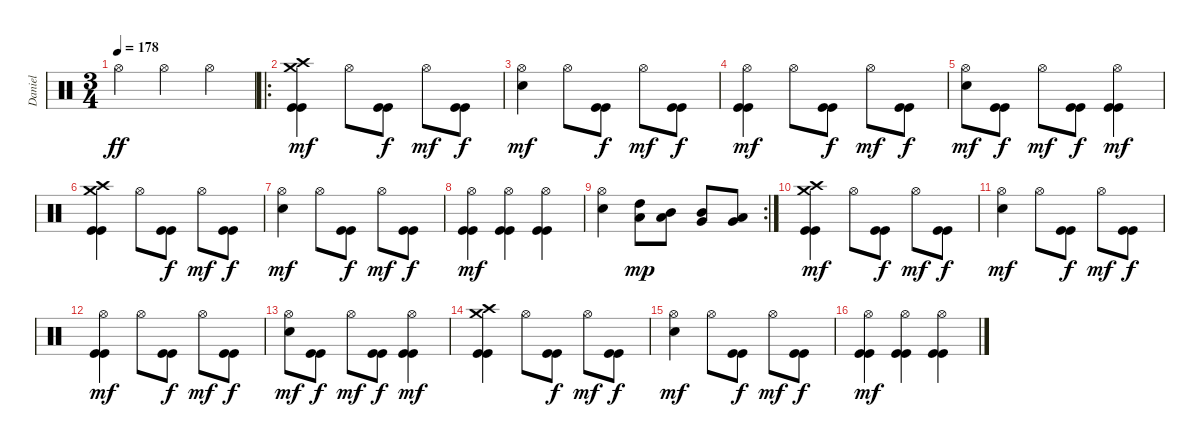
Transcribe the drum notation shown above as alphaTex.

\track ("Daniel" "Daniel") {instrument percussion}
\staff {score}
\articulation defaults
\ts (3 4)
\tempo 178
\clef neutral
\ks c "Hi-Hat (open)".4{dy ff} "Hi-Hat (open)".4 "Hi-Hat (open)".4
|
\ro
("Kick (hit)" "Kick (hit)" "Crash high (hit)" "Crash medium (hit)").4{dy mf} "Hi-Hat (open)".8 ("Kick (hit)" "Kick (hit)").8{dy f} "Hi-Hat (open)".8{dy mf} ("Kick (hit)" "Kick (hit)").8{dy f} |
("Electric Snare (hit)" "Hi-Hat (open)").4{dy mf} "Hi-Hat (open)".8 ("Kick (hit)" "Kick (hit)").8{dy f} "Hi-Hat (open)".8{dy mf} ("Kick (hit)" "Kick (hit)").8{dy f} |
("Kick (hit)" "Kick (hit)" "Hi-Hat (open)").4{dy mf} "Hi-Hat (open)".8 ("Kick (hit)" "Kick (hit)").8{dy f} "Hi-Hat (open)".8{dy mf} ("Kick (hit)" "Kick (hit)").8{dy f} |
("Electric Snare (hit)" "Hi-Hat (open)").8{dy mf} ("Kick (hit)" "Kick (hit)").8{dy f} "Hi-Hat (open)".8{dy mf} ("Kick (hit)" "Kick (hit)").8{dy f} ("Kick (hit)" "Kick (hit)" "Hi-Hat (open)").4{dy mf} |
("Kick (hit)" "Kick (hit)" "Crash high (hit)" "Crash medium (hit)").4 "Hi-Hat (open)".8 ("Kick (hit)" "Kick (hit)").8{dy f} "Hi-Hat (open)".8{dy mf} ("Kick (hit)" "Kick (hit)").8{dy f} |
("Electric Snare (hit)" "Hi-Hat (open)").4{dy mf} "Hi-Hat (open)".8 ("Kick (hit)" "Kick (hit)").8{dy f} "Hi-Hat (open)".8{dy mf} ("Kick (hit)" "Kick (hit)").8{dy f} |
("Kick (hit)" "Kick (hit)" "Hi-Hat (open)").4{dy mf} ("Kick (hit)" "Kick (hit)" "Hi-Hat (open)").4 ("Kick (hit)" "Kick (hit)" "Hi-Hat (open)").4 |
\rc 2
("Electric Snare (hit)" "Hi-Hat (open)").4 ("Low Tom (hit)" "High Tom (hit)").8{dy mp} ("Low Tom (hit)" "Mid Tom (hit)").8 ("Very Low Tom (hit)" "Mid Tom (hit)").8 ("Very Low Tom (hit)" "Low Tom (hit)").8 |
("Kick (hit)" "Kick (hit)" "Crash high (hit)" "Crash medium (hit)").4{dy mf} "Hi-Hat (open)".8 ("Kick (hit)" "Kick (hit)").8{dy f} "Hi-Hat (open)".8{dy mf} ("Kick (hit)" "Kick (hit)").8{dy f} |
("Electric Snare (hit)" "Hi-Hat (open)").4{dy mf} "Hi-Hat (open)".8 ("Kick (hit)" "Kick (hit)").8{dy f} "Hi-Hat (open)".8{dy mf} ("Kick (hit)" "Kick (hit)").8{dy f} |
("Kick (hit)" "Kick (hit)" "Hi-Hat (open)").4{dy mf} "Hi-Hat (open)".8 ("Kick (hit)" "Kick (hit)").8{dy f} "Hi-Hat (open)".8{dy mf} ("Kick (hit)" "Kick (hit)").8{dy f} |
("Electric Snare (hit)" "Hi-Hat (open)").8{dy mf} ("Kick (hit)" "Kick (hit)").8{dy f} "Hi-Hat (open)".8{dy mf} ("Kick (hit)" "Kick (hit)").8{dy f} ("Kick (hit)" "Kick (hit)" "Hi-Hat (open)").4{dy mf} |
("Kick (hit)" "Kick (hit)" "Crash high (hit)" "Crash medium (hit)").4 "Hi-Hat (open)".8 ("Kick (hit)" "Kick (hit)").8{dy f} "Hi-Hat (open)".8{dy mf} ("Kick (hit)" "Kick (hit)").8{dy f} |
("Electric Snare (hit)" "Hi-Hat (open)").4{dy mf} "Hi-Hat (open)".8 ("Kick (hit)" "Kick (hit)").8{dy f} "Hi-Hat (open)".8{dy mf} ("Kick (hit)" "Kick (hit)").8{dy f} |
("Kick (hit)" "Kick (hit)" "Hi-Hat (open)").4{dy mf} ("Kick (hit)" "Kick (hit)" "Hi-Hat (open)").4 ("Kick (hit)" "Kick (hit)" "Hi-Hat (open)").4
